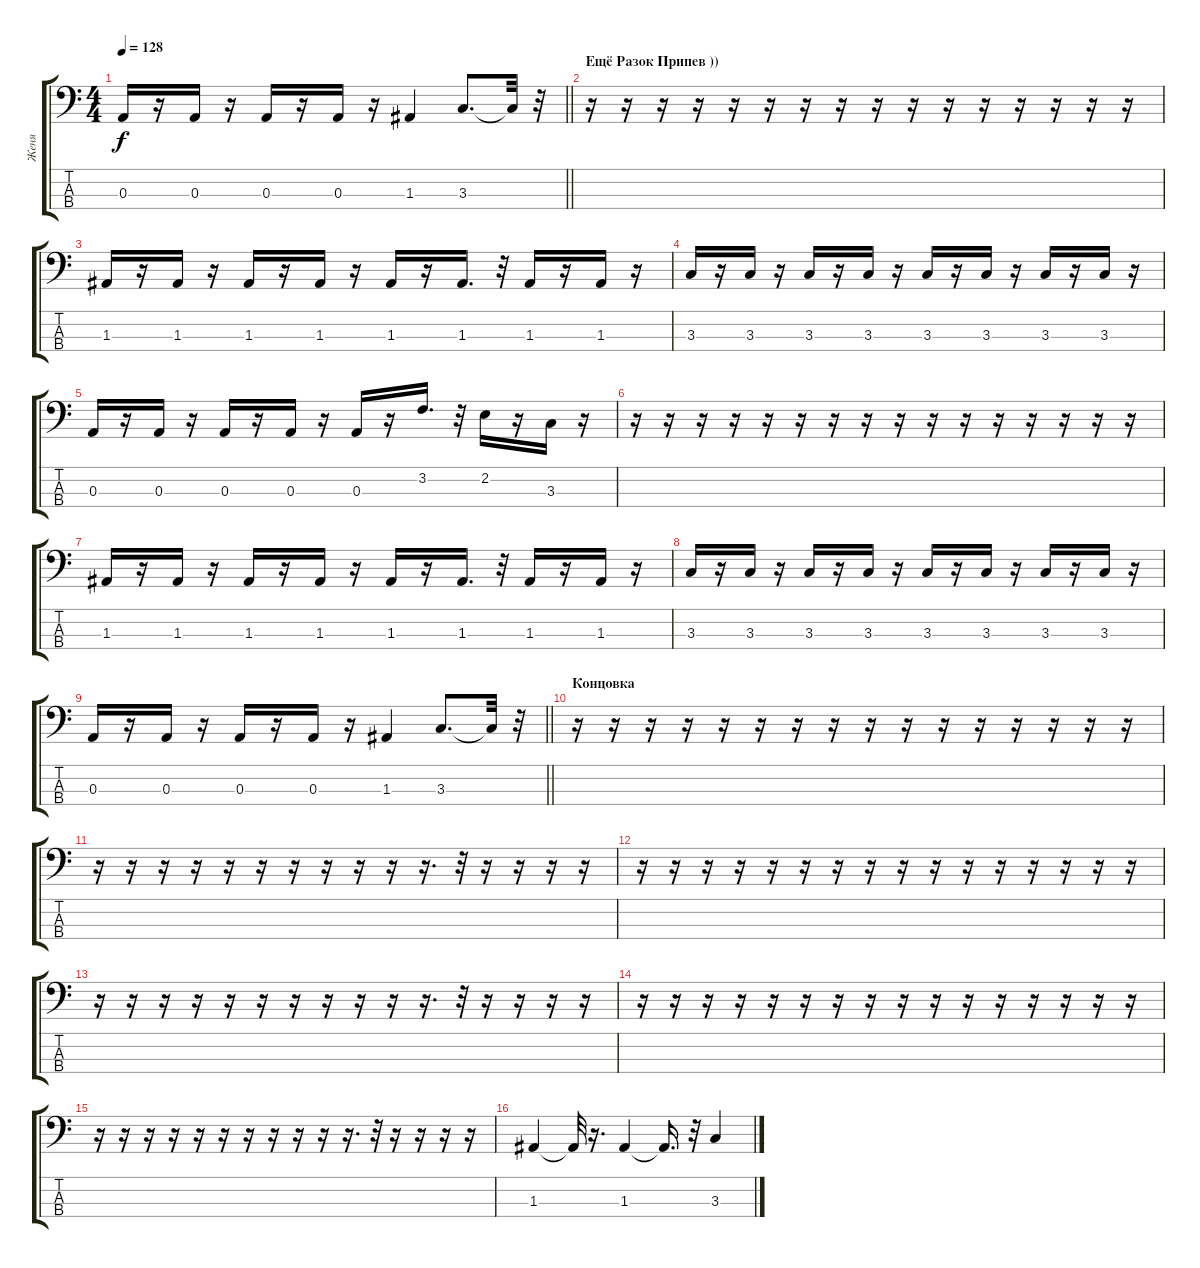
\track ("Женя" "Женя") {instrument electricbassfinger}
\staff {score tabs}
\tuning (G2 D2 A1 E1) {hide}
\ts (4 4)
\tempo 128
\clef f4
\barLineRight lightlight
\ks c
0.3.16{dy f} r.16 0.3.16 r.16 0.3.16 r.16 0.3.16 r.16 1.3.4 3.3.8{d} 3.3{t}.32 r.32 |
\section ("" "Ещё Разок Припев ))")
r.16 r.16 r.16 r.16 r.16 r.16 r.16 r.16 r.16 r.16 r.16 r.16 r.16 r.16 r.16 r.16 |
1.3.16 r.16 1.3.16 r.16 1.3.16 r.16 1.3.16 r.16 1.3.16 r.16 1.3.16{d} r.32 1.3.16 r.16 1.3.16 r.16 |
3.3.16 r.16 3.3.16 r.16 3.3.16 r.16 3.3.16 r.16 3.3.16 r.16 3.3.16 r.16 3.3.16 r.16 3.3.16 r.16 |
0.3.16 r.16 0.3.16 r.16 0.3.16 r.16 0.3.16 r.16 0.3.16 r.16 3.2.16{d} r.32 2.2.16 r.16 3.3.16 r.16 |
r.16 r.16 r.16 r.16 r.16 r.16 r.16 r.16 r.16 r.16 r.16 r.16 r.16 r.16 r.16 r.16 |
1.3.16 r.16 1.3.16 r.16 1.3.16 r.16 1.3.16 r.16 1.3.16 r.16 1.3.16{d} r.32 1.3.16 r.16 1.3.16 r.16 |
3.3.16 r.16 3.3.16 r.16 3.3.16 r.16 3.3.16 r.16 3.3.16 r.16 3.3.16 r.16 3.3.16 r.16 3.3.16 r.16 |
\barLineRight lightlight
0.3.16 r.16 0.3.16 r.16 0.3.16 r.16 0.3.16 r.16 1.3.4 3.3.8{d} 3.3{t}.32 r.32 |
\section ("" "Концовка")
r.16 r.16 r.16 r.16 r.16 r.16 r.16 r.16 r.16 r.16 r.16 r.16 r.16 r.16 r.16 r.16 |
r.16 r.16 r.16 r.16 r.16 r.16 r.16 r.16 r.16 r.16 r.16{d} r.32 r.16 r.16 r.16 r.16 |
r.16 r.16 r.16 r.16 r.16 r.16 r.16 r.16 r.16 r.16 r.16 r.16 r.16 r.16 r.16 r.16 |
r.16 r.16 r.16 r.16 r.16 r.16 r.16 r.16 r.16 r.16 r.16{d} r.32 r.16 r.16 r.16 r.16 |
r.16 r.16 r.16 r.16 r.16 r.16 r.16 r.16 r.16 r.16 r.16 r.16 r.16 r.16 r.16 r.16 |
r.16 r.16 r.16 r.16 r.16 r.16 r.16 r.16 r.16 r.16 r.16{d} r.32 r.16 r.16 r.16 r.16 |
1.3.4 1.3{t}.32 r.16{d} 1.3.4 1.3{t}.16{d} r.32 3.3.4
